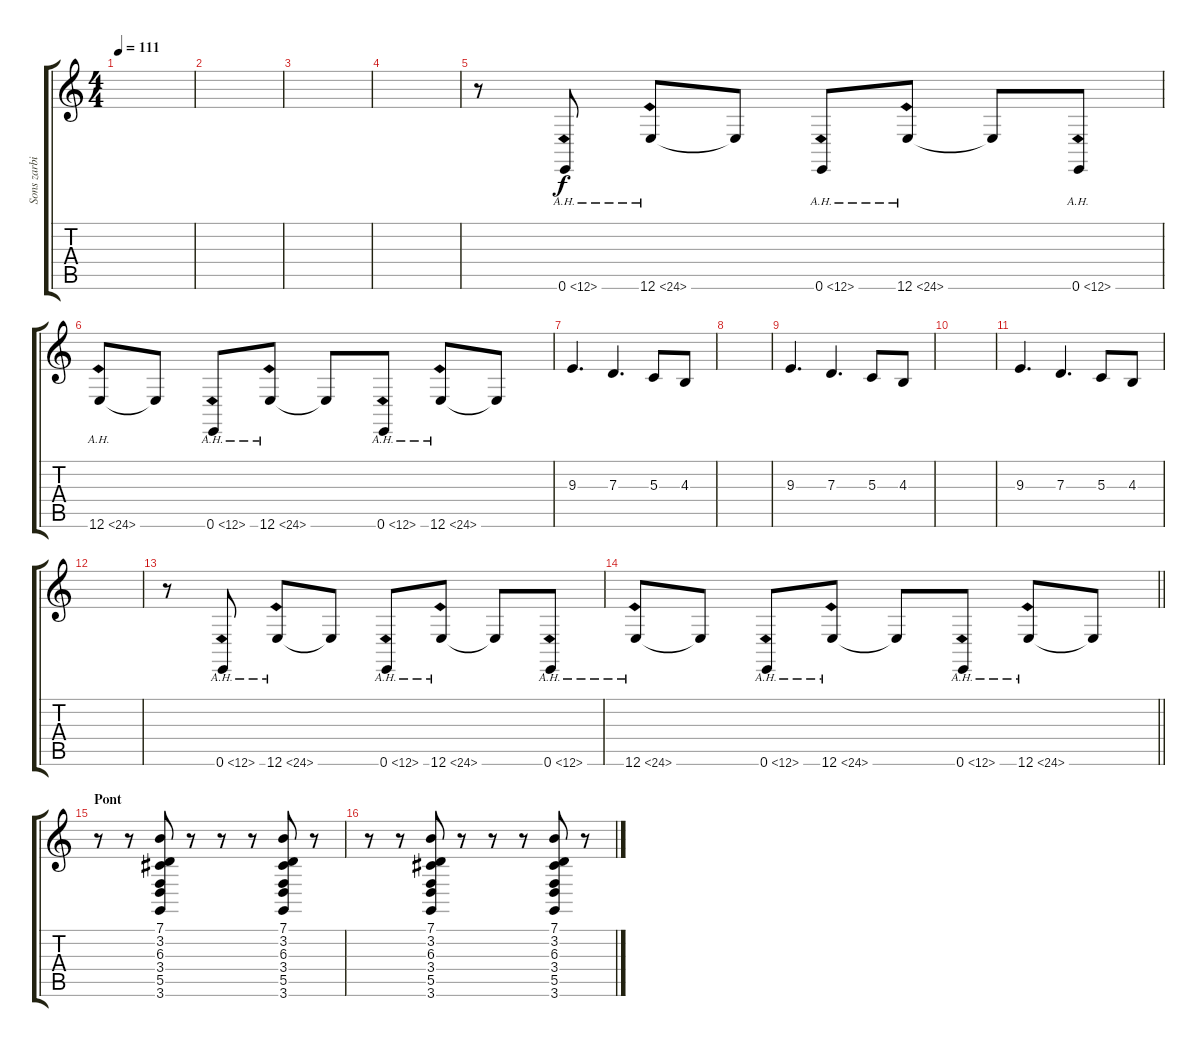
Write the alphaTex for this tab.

\track ("Sons zarbi" "Sons zarbi") {instrument breathnoise}
\staff {score tabs}
\tuning (E4 B3 G3 D3 A2 E2) {hide}
\ts (4 4)
\tempo 111
\clef g2
\ks c
|
|
|
|
r.8 0.6{ah 12}.8{volume 13 instrument lead1square} 12.6{ah 12}.8 12.6{t}.8 0.6{ah 12}.8 12.6{ah 12}.8 12.6{t}.8 0.6{ah 12}.8 |
12.6{ah 12}.8 12.6{t}.8 0.6{ah 12}.8 12.6{ah 12}.8 12.6{t}.8 0.6{ah 12}.8 12.6{ah 12}.8 12.6{t}.8 |
9.3.4{d instrument choiraahs} 7.3.4{d} 5.3.8 4.3.8 |
|
9.3.4{d instrument choiraahs} 7.3.4{d} 5.3.8 4.3.8 |
|
9.3.4{d instrument choiraahs} 7.3.4{d} 5.3.8 4.3.8 |
|
r.8 0.6{ah 12}.8{volume 13 instrument lead1square} 12.6{ah 12}.8 12.6{t}.8 0.6{ah 12}.8 12.6{ah 12}.8 12.6{t}.8 0.6{ah 12}.8 |
\barLineRight lightlight
12.6{ah 12}.8 12.6{t}.8 0.6{ah 12}.8 12.6{ah 12}.8 12.6{t}.8 0.6{ah 12}.8 12.6{ah 12}.8 12.6{t}.8 |
\section ("" "Pont")
r.8 r.8 (7.1 3.2 6.3 3.4 5.5 3.6).8{instrument breathnoise} r.8 r.8 r.8 (7.1 3.2 6.3 3.4 5.5 3.6).8 r.8 |
r.8 r.8 (7.1 3.2 6.3 3.4 5.5 3.6).8 r.8 r.8 r.8 (7.1 3.2 6.3 3.4 5.5 3.6).8 r.8
